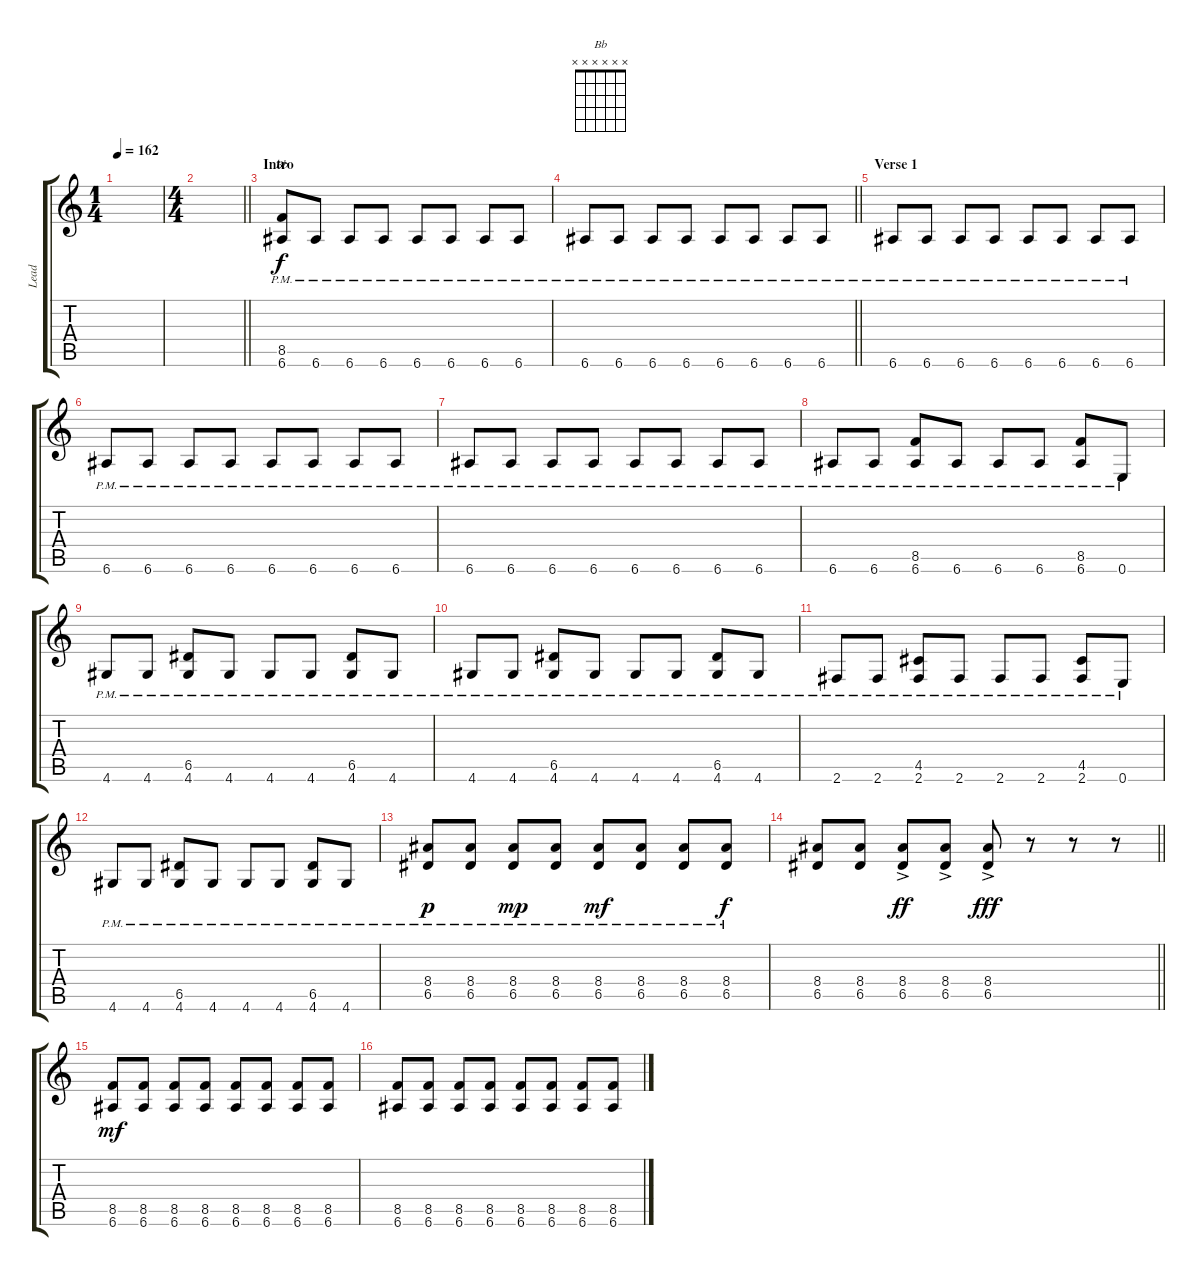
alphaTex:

\track ("Lead" "Lead") {instrument overdrivenguitar}
\staff {score tabs}
\tuning (E4 B3 G3 D3 A2 E2) {hide}
\chord ("Bb" x x x x x x)
\ts (1 4)
\tempo 162
\clef g2
\ks c
|
\ts (4 4)
\barLineRight lightlight
|
\section ("" "Intro")
(8.5{pm} 6.6{pm}).8{ch "Bb"} 6.6{pm}.8 6.6{pm}.8 6.6{pm}.8 6.6{pm}.8 6.6{pm}.8 6.6{pm}.8 6.6{pm}.8 |
\barLineRight lightlight
6.6{pm}.8 6.6{pm}.8 6.6{pm}.8 6.6{pm}.8 6.6{pm}.8 6.6{pm}.8 6.6{pm}.8 6.6{pm}.8 |
\section ("" "Verse 1")
6.6{pm}.8 6.6{pm}.8 6.6{pm}.8 6.6{pm}.8 6.6{pm}.8 6.6{pm}.8 6.6{pm}.8 6.6{pm}.8 |
6.6{pm}.8 6.6{pm}.8 6.6{pm}.8 6.6{pm}.8 6.6{pm}.8 6.6{pm}.8 6.6{pm}.8 6.6{pm}.8 |
6.6{pm}.8 6.6{pm}.8 6.6{pm}.8 6.6{pm}.8 6.6{pm}.8 6.6{pm}.8 6.6{pm}.8 6.6{pm}.8 |
6.6{pm}.8 6.6{pm}.8 (8.5 6.6{pm}).8 6.6{pm}.8 6.6{pm}.8 6.6{pm}.8 (8.5 6.6{pm}).8 0.6{pm}.8 |
4.6{pm}.8 4.6{pm}.8 (6.5 4.6{pm}).8 4.6{pm}.8 4.6{pm}.8 4.6{pm}.8 (6.5 4.6{pm}).8 4.6{pm}.8 |
4.6{pm}.8 4.6{pm}.8 (6.5 4.6{pm}).8 4.6{pm}.8 4.6{pm}.8 4.6{pm}.8 (6.5 4.6{pm}).8 4.6{pm}.8 |
2.6{pm}.8 2.6{pm}.8 (4.5{pm} 2.6{pm}).8 2.6{pm}.8 2.6{pm}.8 2.6{pm}.8 (4.5{pm} 2.6{pm}).8 0.6{pm}.8 |
4.6{pm}.8 4.6{pm}.8 (6.5 4.6{pm}).8 4.6{pm}.8 4.6{pm}.8 4.6{pm}.8 (6.5 4.6{pm}).8 4.6{pm}.8 |
(8.4{pm} 6.5{pm}).8{dy p} (8.4 6.5{pm}).8 (8.4{pm} 6.5{pm}).8{dy mp} (8.4{pm} 6.5{pm}).8 (8.4{pm} 6.5{pm}).8{dy mf} (8.4{pm} 6.5{pm}).8 (8.4{pm} 6.5{pm}).8 (8.4{pm} 6.5{pm}).8{dy f} |
\barLineRight lightlight
(8.4 6.5).8 (8.4 6.5).8 (8.4{ac} 6.5{ac}).8{dy ff} (8.4{ac} 6.5{ac}).8 (8.4{ac} 6.5{ac}).8{dy fff} r.8 r.8 r.8 |
(8.5 6.6).8{dy mf} (8.5 6.6).8 (8.5 6.6).8 (8.5 6.6).8 (8.5 6.6).8 (8.5 6.6).8 (8.5 6.6).8 (8.5 6.6).8 |
(8.5 6.6).8 (8.5 6.6).8 (8.5 6.6).8 (8.5 6.6).8 (8.5 6.6).8 (8.5 6.6).8 (8.5 6.6).8 (8.5 6.6).8
